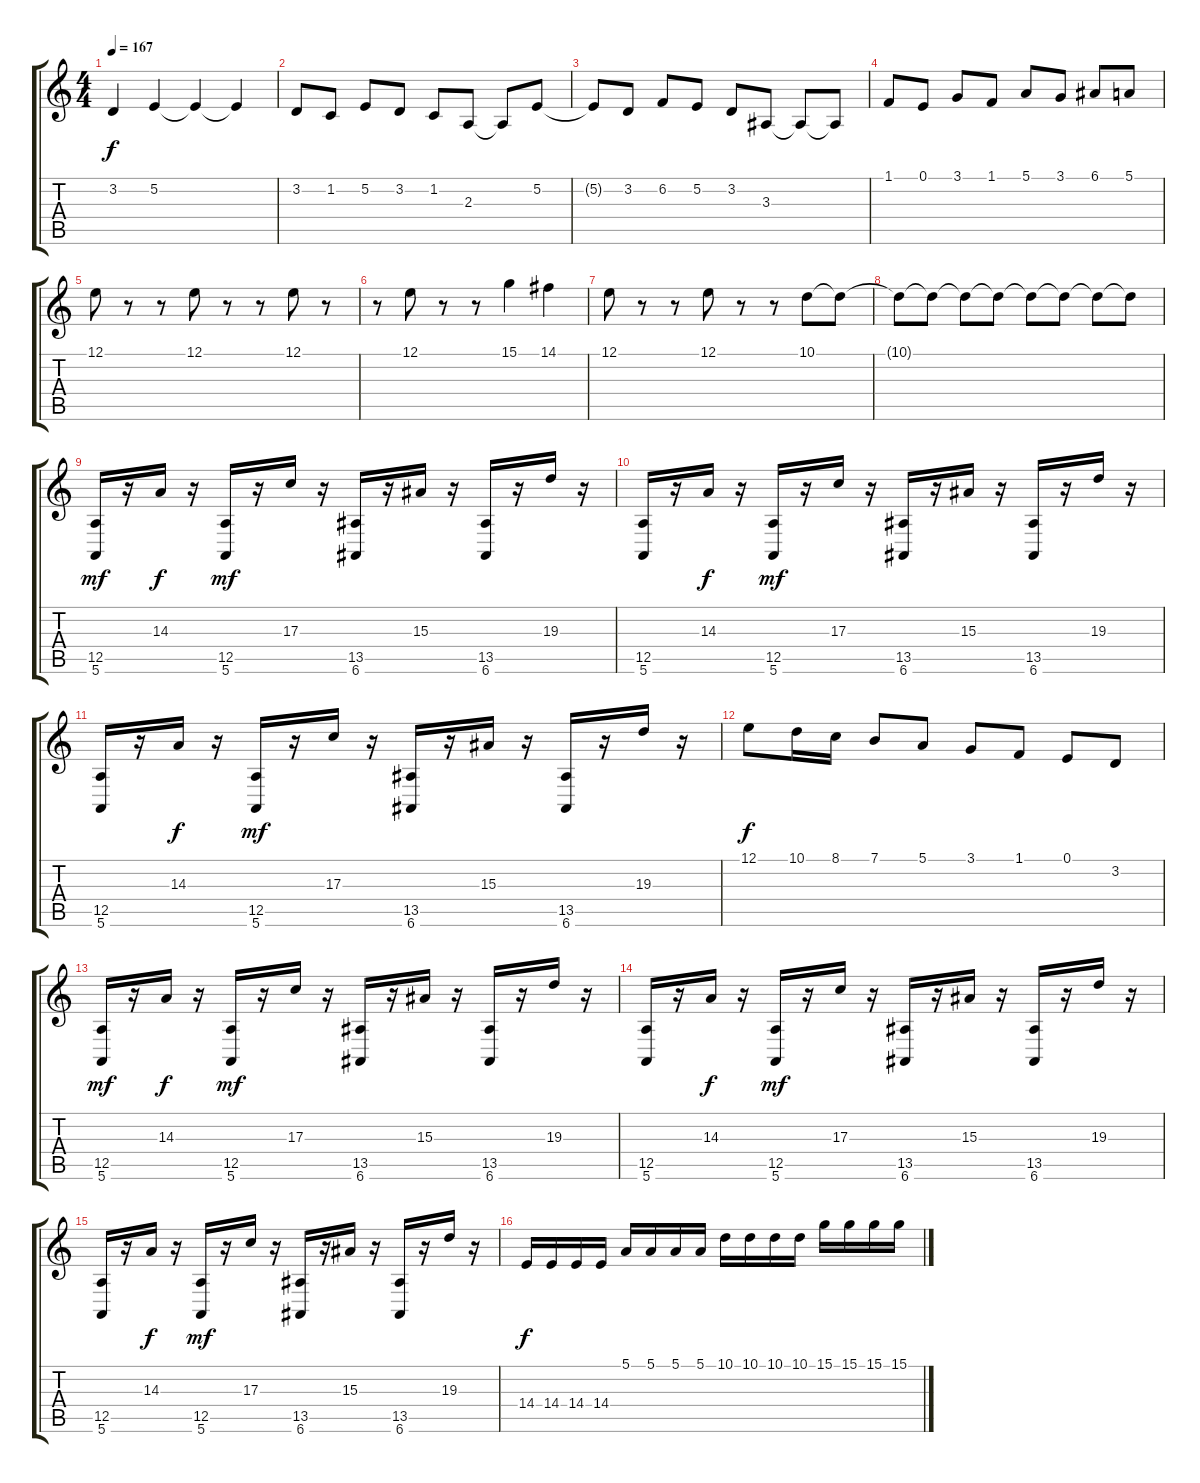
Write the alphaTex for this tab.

\track "" {instrument stringensemble1}
\staff {score tabs}
\tuning (E4 B3 G3 D3 A2 E2) {hide}
\ts (4 4)
\tempo 167
\clef g2
\ks c
3.2.4{dy f} 5.2.4 5.2{t}.4 5.2{t}.4 |
3.2.8 1.2.8 5.2.8 3.2.8 1.2.8 2.3.8 2.3{t}.8 5.2.8 |
5.2{t}.8 3.2.8 6.2.8 5.2.8 3.2.8 3.3.8 3.3{t}.8 3.3{t}.8 |
1.1.8 0.1.8 3.1.8 1.1.8 5.1.8 3.1.8 6.1.8 5.1.8 |
12.1.8 r.8 r.8 12.1.8 r.8 r.8 12.1.8 r.8 |
r.8 12.1.8 r.8 r.8 15.1.4 14.1.4 |
12.1.8 r.8 r.8 12.1.8 r.8 r.8 10.1.8 10.1{t}.8 |
10.1{t}.8 10.1{t}.8 10.1{t}.8 10.1{t}.8 10.1{t}.8 10.1{t}.8 10.1{t}.8 10.1{t}.8 |
(12.5 5.6).16{dy mf} r.16 14.3.16{dy f} r.16 (12.5 5.6).16{dy mf} r.16 17.3.16 r.16 (13.5 6.6).16 r.16 15.3.16 r.16 (13.5 6.6).16 r.16 19.3.16 r.16 |
(12.5 5.6).16 r.16 14.3.16{dy f} r.16 (12.5 5.6).16{dy mf} r.16 17.3.16 r.16 (13.5 6.6).16 r.16 15.3.16 r.16 (13.5 6.6).16 r.16 19.3.16 r.16 |
(12.5 5.6).16 r.16 14.3.16{dy f} r.16 (12.5 5.6).16{dy mf} r.16 17.3.16 r.16 (13.5 6.6).16 r.16 15.3.16 r.16 (13.5 6.6).16 r.16 19.3.16 r.16 |
12.1.8{dy f} 10.1.16 8.1.16 7.1.8 5.1.8 3.1.8 1.1.8 0.1.8 3.2.8 |
(12.5 5.6).16{dy mf} r.16 14.3.16{dy f} r.16 (12.5 5.6).16{dy mf} r.16 17.3.16 r.16 (13.5 6.6).16 r.16 15.3.16 r.16 (13.5 6.6).16 r.16 19.3.16 r.16 |
(12.5 5.6).16 r.16 14.3.16{dy f} r.16 (12.5 5.6).16{dy mf} r.16 17.3.16 r.16 (13.5 6.6).16 r.16 15.3.16 r.16 (13.5 6.6).16 r.16 19.3.16 r.16 |
(12.5 5.6).16 r.16 14.3.16{dy f} r.16 (12.5 5.6).16{dy mf} r.16 17.3.16 r.16 (13.5 6.6).16 r.16 15.3.16 r.16 (13.5 6.6).16 r.16 19.3.16 r.16 |
14.4.16{dy f} 14.4.16 14.4.16 14.4.16 5.1.16 5.1.16 5.1.16 5.1.16 10.1.16 10.1.16 10.1.16 10.1.16 15.1.16 15.1.16 15.1.16 15.1.16
